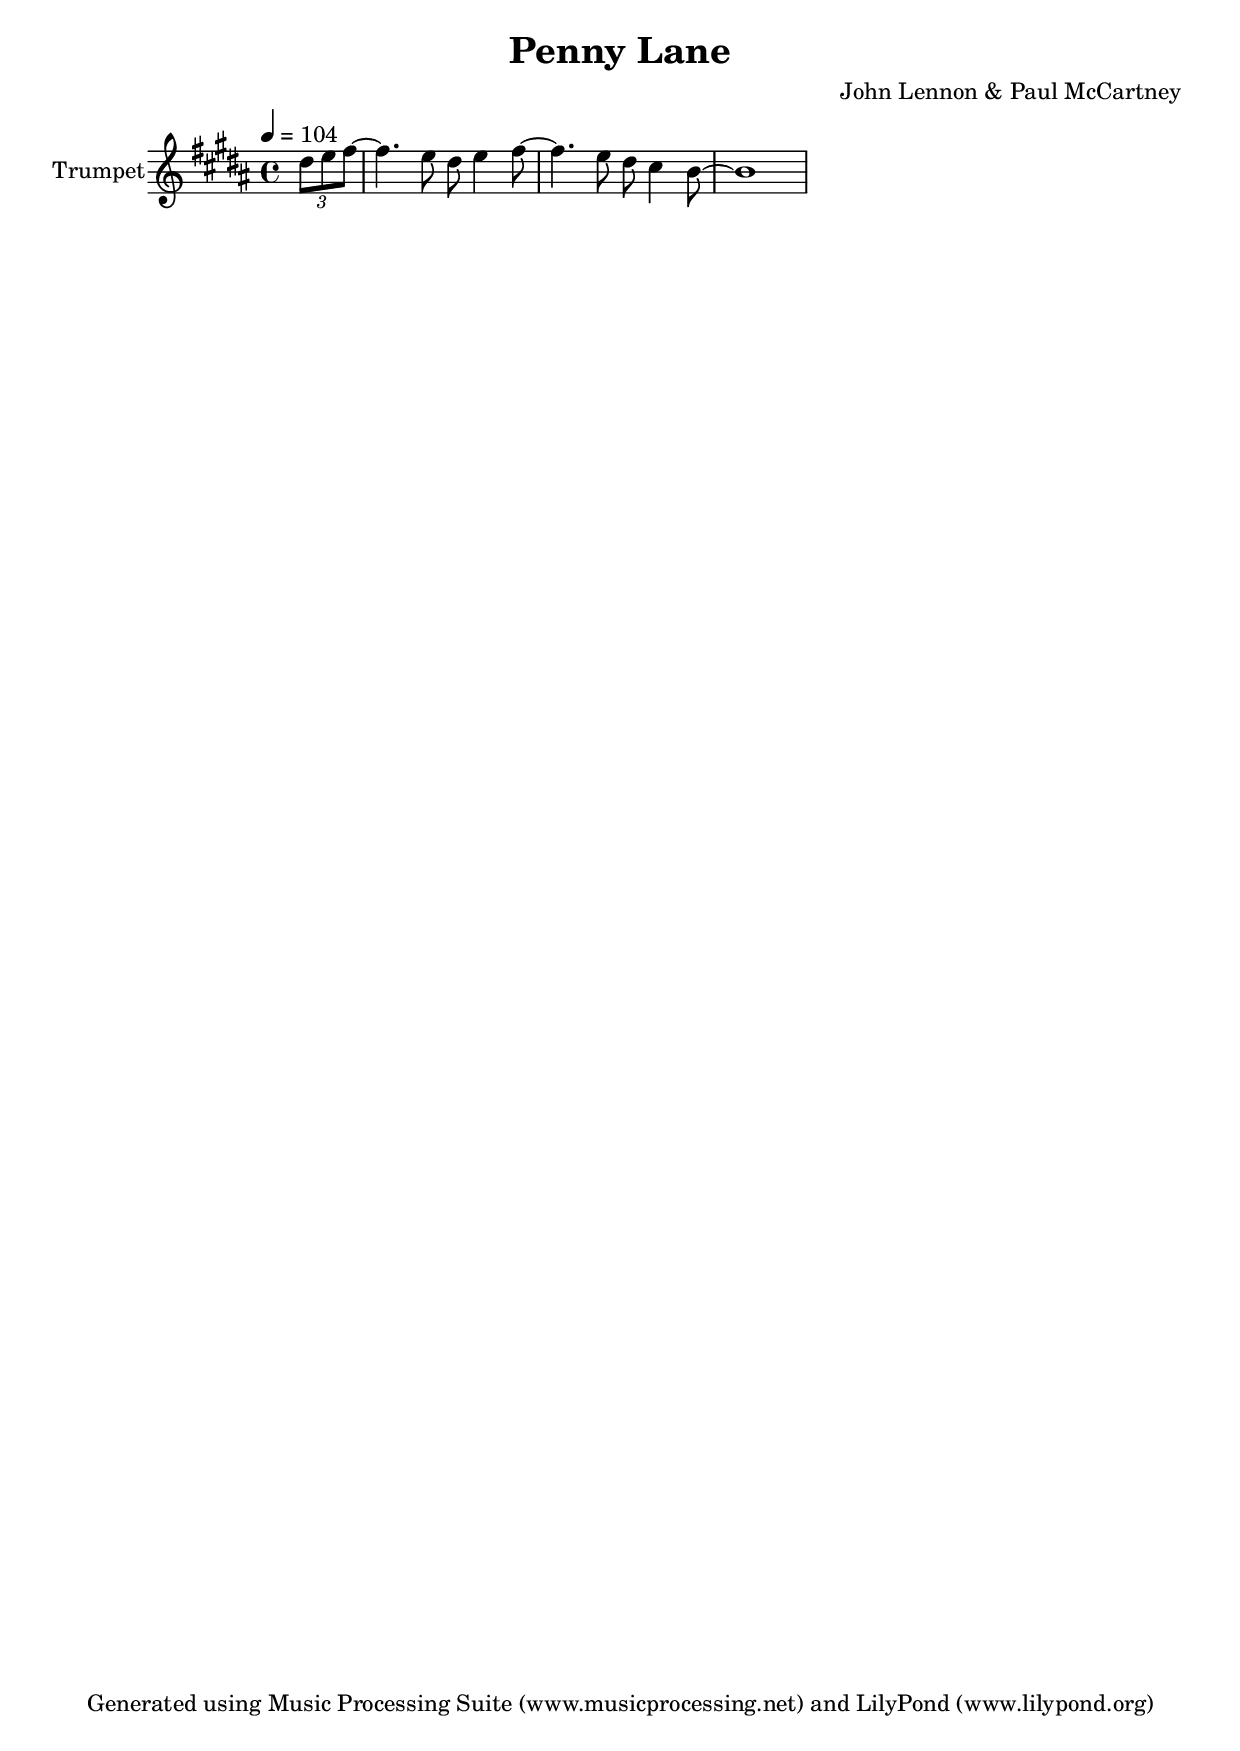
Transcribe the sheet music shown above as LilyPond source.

% Generated using Music Processing Suite (MPS)
\version "2.12.0"
#(set-default-paper-size "a4")

\header {
    title = "Penny Lane"
    composer = "John Lennon & Paul McCartney"
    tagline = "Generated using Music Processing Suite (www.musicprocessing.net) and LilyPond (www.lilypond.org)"
}

\score {
    <<
        \new Staff {
            \set Staff.instrumentName = #"Trumpet"
            \set Staff.shortInstrumentName = #"Tp."
            \set Staff.midiInstrument = #"trumpet"
            \clef treble
            \time 4/4
            \tempo 4 = 104
            \key b \major
            \partial 4 \tuplet 3/2 {dis''8 e'' fis''~ }|
            fis''4. e''8 dis'' e''4 fis''8~ |
            fis''4. e''8 dis'' cis''4 b'8~ |
            b'1 
        }


    >>

    \midi {
        \context {
            \Score
            tempoWholesPerMinute = #(ly:make-moment 120 4)
        }
    }
    \layout {
    }
}

